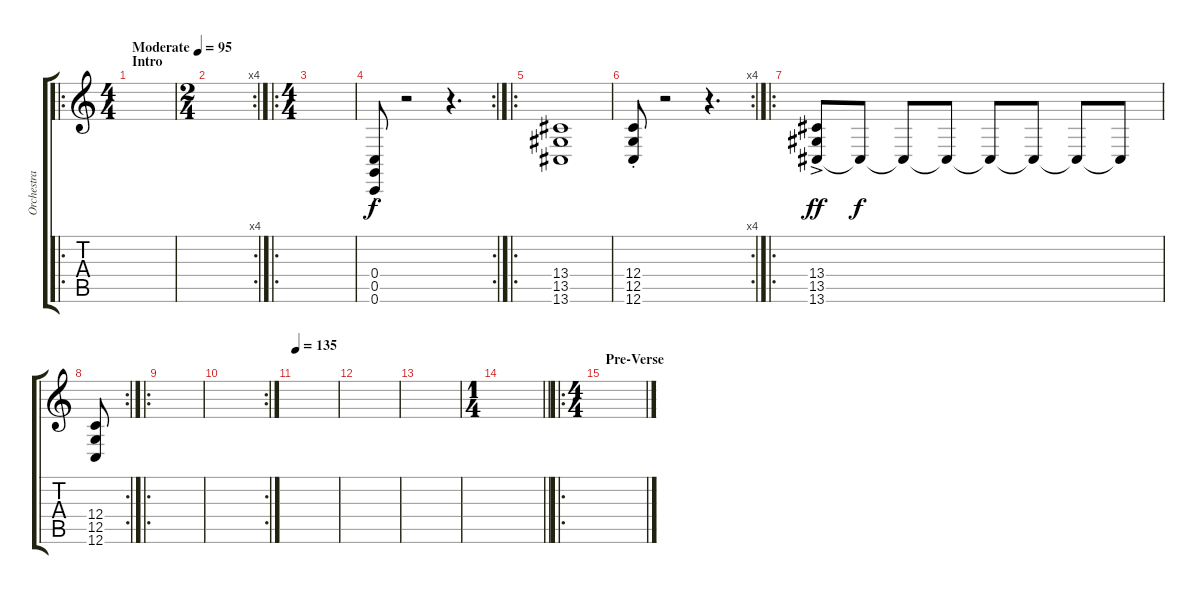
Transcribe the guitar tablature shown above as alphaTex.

\track ("Orchestra" "Orchestra") {instrument orchestrahit}
\staff {score tabs}
\tuning (D4 A3 F3 C3 G2 C2) {hide}
\ro
\ts (4 4)
\section ("" "Intro")
\tempo (95 "Moderate")
\clef g2
\ks c
|
\rc 4
\ts (2 4)
|
\ro
\ts (4 4)
|
\rc 2
(0.4{st} 0.5{st} 0.6{st}).8 r.2 r.4{d} |
\ro
(13.4 13.5 13.6).1 |
\rc 4
(12.4{st} 12.5{st} 12.6{st}).8 r.2 r.4{d} |
\ro
(13.4 13.5 13.6{ac}).8{dy ff} 13.6{t}.8{dy f} 13.6{t}.8 13.6{t}.8 13.6{t}.8 13.6{t}.8 13.6{t}.8 13.6{t}.8 |
\rc 2
(12.4 12.5 12.6).8 |
\ro
|
\rc 2
|
\tempo 135
|
|
|
\ts (1 4)
\barLineRight lightlight
|
\ro
\ts (4 4)
\section ("" "Pre-Verse")
